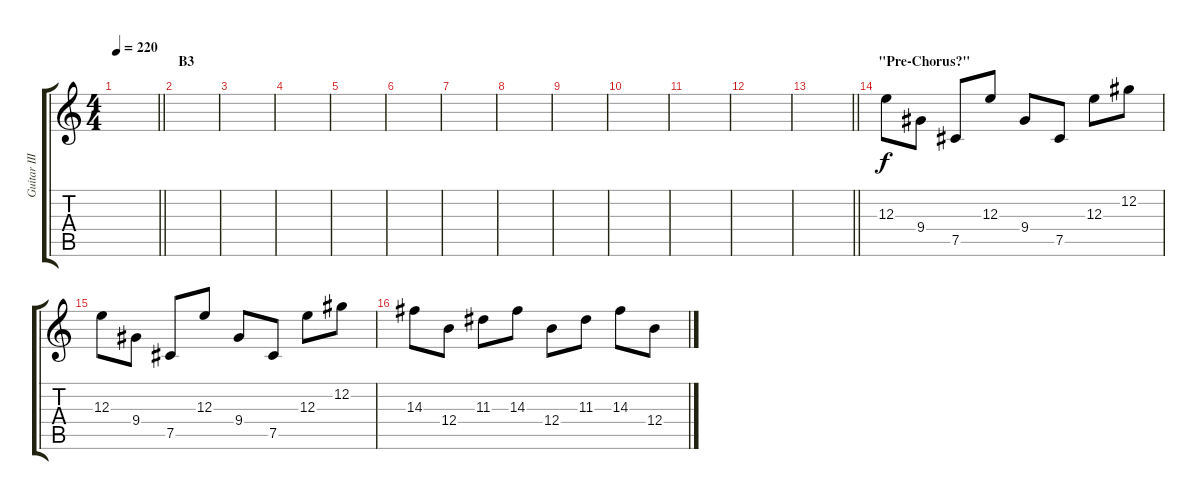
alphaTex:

\track ("Guitar III/Keys" "Guitar III") {instrument distortionguitar}
\staff {score tabs}
\tuning (Db4 Ab3 E3 B2 Gb2 Db2) {hide}
\ts (4 4)
\tempo 220
\clef g2
\barLineRight lightlight
\ks c
|
\section ("" "B3")
|
|
|
|
|
|
|
|
|
|
|
\barLineRight lightlight
|
\section ("" "\"Pre-Chorus?\"")
12.3.8{volume 13 instrument distortionguitar} 9.4.8 7.5.8 12.3.8 9.4.8 7.5.8 12.3.8 12.2.8 |
12.3.8 9.4.8 7.5.8 12.3.8 9.4.8 7.5.8 12.3.8 12.2.8 |
14.3.8 12.4.8 11.3.8 14.3.8 12.4.8 11.3.8 14.3.8 12.4.8
